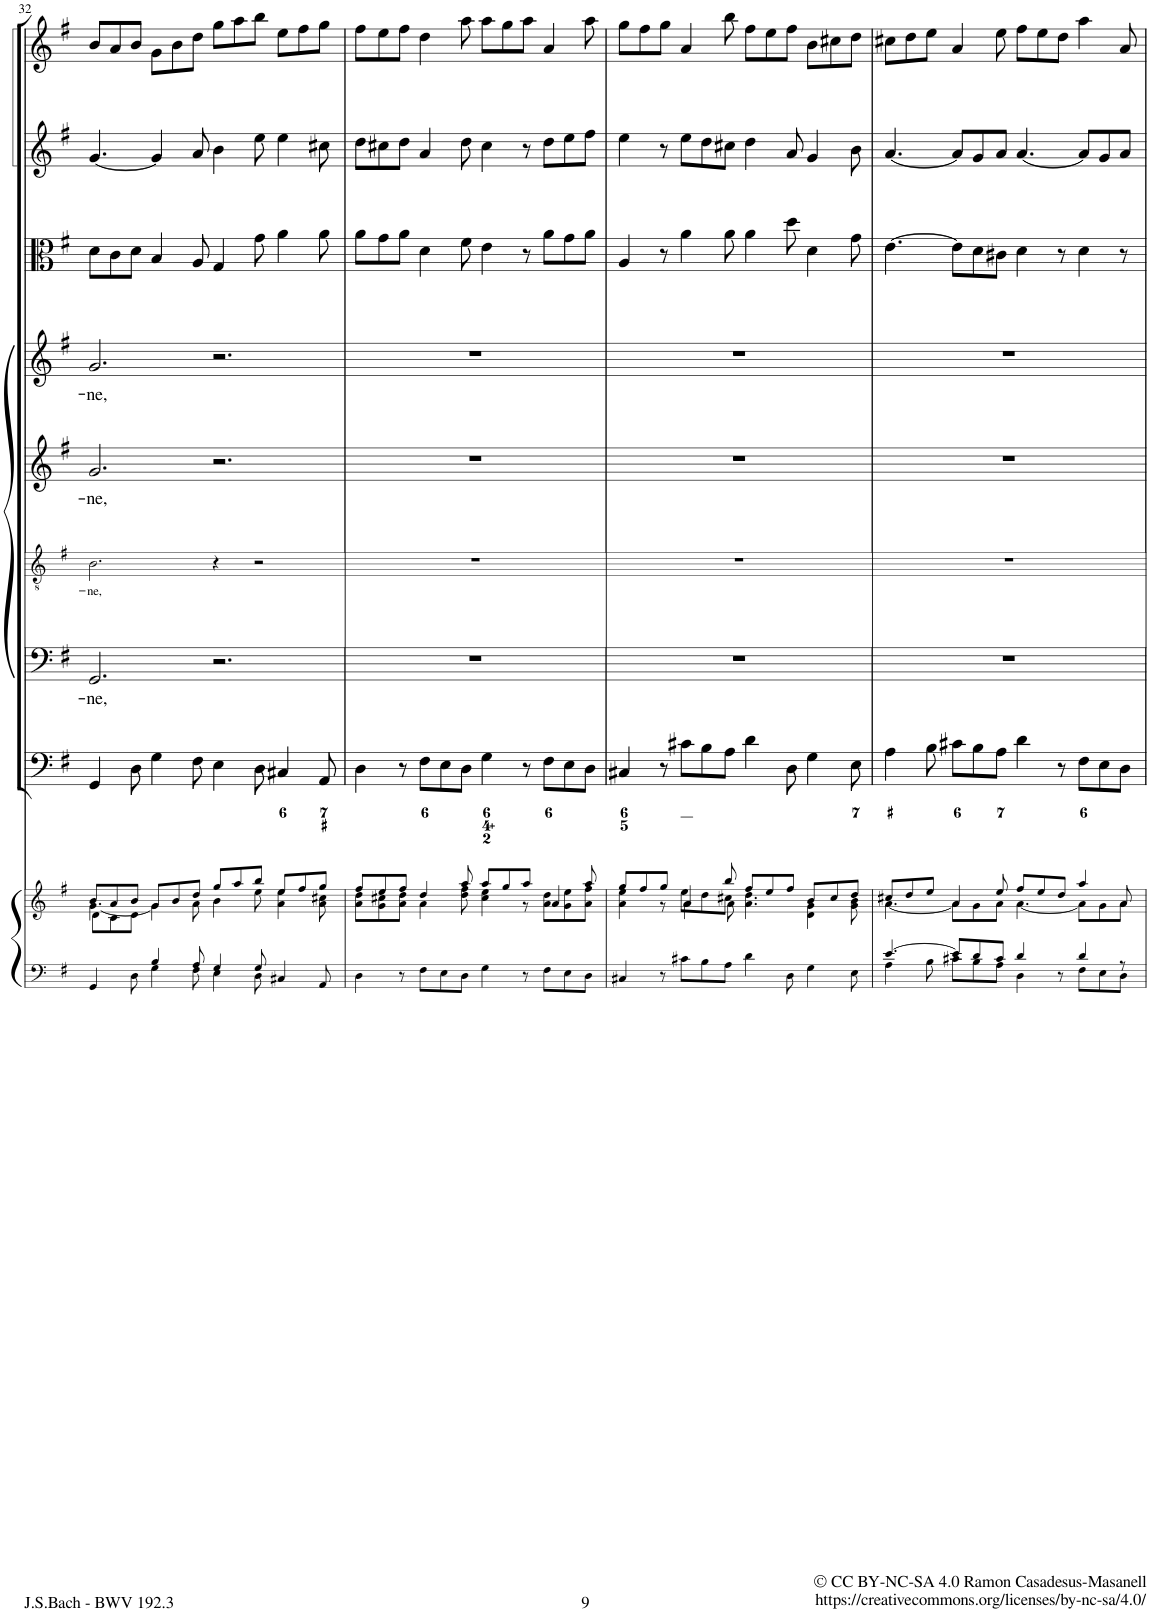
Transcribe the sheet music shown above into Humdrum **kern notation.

**kern	**kern	**kern	**kern	**text	**kern	**text	**kern	**text	**kern	**text	**kern	**kern	**kern
*part9	*part9	*part8	*part7	*part7	*part6	*part6	*part5	*part5	*part4	*part4	*part3	*part2	*part1
*staff10	*staff9	*staff8	*staff7	*staff7	*staff6	*staff6	*staff5	*staff5	*staff4	*staff4	*staff3	*staff2	*staff1
*I"Piano reduction	*	*I"Continuo	*I"Basso	*	*I"Tenor	*	*I"Alto	*	*I"Soprano	*	*I"Viola	*I"Flauto traverso II. Oboe II. Violino II.	*I"Flauto traverso I. Oboe I. Violino I.
*I'Pno	*	*	*	*	*	*	*	*	*	*	*I'Vla	*I'Vln	*I'Vln
!!LO:PB:g=z
*clefF4	*clefG2	*clefF4	*clefF4	*	*clefGv2	*	*clefG2	*	*clefG2	*	*clefC3	*clefG2	*clefG2
*k[f#]	*k[f#]	*k[f#]	*k[f#]	*	*k[f#]	*	*k[f#]	*	*k[f#]	*	*k[f#]	*k[f#]	*k[f#]
*M12/8	*M12/8	*M12/8	*M12/8	*	*M12/8	*	*M12/8	*	*M12/8	*	*M12/8	*M12/8	*M12/8
=32	=32	=32	=32	=32	=32	=32	=32	=32	=32	=32	=32	=32	=32
*^	*^	*	*	*	*	*	*	*	*	*	*	*	*
*	*	*	*^	*	*	*	*	*	*	*	*	*	*	*	*
!	!	!	!	!	!	!	!LO:LY:b	!	!LO:LY:b	!	!LO:LY:b	!	!LO:LY:b	!	!	!
4.ryy	4GG/	8b/L	[4.g\	8d\L	4GG/	2.GG/	-ne,	2.B\	-ne,	2.g/	-ne,	2.g/	-ne,	8d\L	[4.g/	8b/L
.	.	8a/	.	8c\	.	.	.	.	.	.	.	.	.	8c\	.	8a/
.	8D\	8b/J	.	8d\J	8D\	.	.	.	.	.	.	.	.	8d\J	.	8b/J
4B/	4G\	8g/L	4g\]	1ryy	4G\	.	.	.	.	.	.	.	.	4B/	4g/]	8g\L
.	.	8b/	.	.	.	.	.	.	.	.	.	.	.	.	.	8b\
8A/	8F#\	8dd/J	8a\	.	8F#\	.	.	.	.	.	.	.	.	8A/	8a/	8dd\J
4G/	4E\	8gg/L	4b\	.	4E\	2.r	.	4r	.	2.r	.	2.r	.	4G/	4b\	8gg\L
.	.	8aa/	.	.	.	.	.	.	.	.	.	.	.	.	.	8aa\
8G/	8D\	8bb/J	8ee\	.	8D\	.	.	2r	.	.	.	.	.	8g\	8ee\	8bb\J
4C#X/	4.ryy	8ee/L	4a\ 4ee\	.	4C#X/	.	.	.	.	.	.	.	.	4a\	4ee\	8ee\L
.	.	8ff#/	.	.	.	.	.	.	.	.	.	.	.	.	.	8ff#\
8AA/	.	8gg/J	8a\ 8cc#X\	8ryy	8AA/	.	.	.	.	.	.	.	.	8a\	8cc#X\	8gg\J
*v	*v	*	*	*	*	*	*	*	*	*	*	*	*	*	*	*
*	*	*v	*v	*	*	*	*	*	*	*	*	*	*	*	*
=33	=33	=33	=33	=33	=33	=33	=33	=33	=33	=33	=33	=33	=33	=33
4D\	8ff#/L	8a\ 8dd\L	4D\	1.r	.	1.r	.	1.r	.	1.r	.	8a\L	8dd\L	8ff#\L
.	8ee/	8g\ 8cc#X\	.	.	.	.	.	.	.	.	.	8g\	8cc#X\	8ee\
8r	8ff#/J	8a\ 8dd\J	8r	.	.	.	.	.	.	.	.	8a\J	8dd\J	8ff#\J
8F#\L	4dd/	4a\	8F#\L	.	.	.	.	.	.	.	.	4d\	4a/	4dd\
8E\	.	.	8E\	.	.	.	.	.	.	.	.	.	.	.
8D\J	8aa/	8dd\ 8ff#\	8D\J	.	.	.	.	.	.	.	.	8f#\	8dd\	8aa\
4G\	8aa/L	4cc#\ 4ee\	4G\	.	.	.	.	.	.	.	.	4e\	4cc#\	8aa\L
.	8gg/	.	.	.	.	.	.	.	.	.	.	.	.	8gg\
8r	8aa/J	8r	8r	.	.	.	.	.	.	.	.	8r	8r	8aa\J
8F#\L	4a/	8a\ 8dd\L	8F#\L	.	.	.	.	.	.	.	.	8a\L	8dd\L	4a/
8E\	.	8g\ 8ee\	8E\	.	.	.	.	.	.	.	.	8g\	8ee\	.
8D\J	8aa/	8a\ 8ff#\J	8D\J	.	.	.	.	.	.	.	.	8a\J	8ff#\J	8aa\
=34	=34	=34	=34	=34	=34	=34	=34	=34	=34	=34	=34	=34	=34	=34
*	*	*^	*	*	*	*	*	*	*	*	*	*	*	*
4C#X/	8gg/L	4a\ 4ee\	4.ryy	4C#X/	1.r	.	1.r	.	1.r	.	1.r	.	4A/	4ee\	8gg\L
.	8ff#/	.	.	.	.	.	.	.	.	.	.	.	.	.	8ff#\
8r	8gg/J	8r	.	8r	.	.	.	.	.	.	.	.	8r	8r	8gg\J
8c#X\L	4a/	8ee\L	4a\	8c#X\L	.	.	.	.	.	.	.	.	4a\	8ee\L	4a/
8B\	.	8dd\	.	8B\	.	.	.	.	.	.	.	.	.	8dd\	.
8A\J	8bb/	8cc#X\J	8a\	8A\J	.	.	.	.	.	.	.	.	8a\	8cc#X\J	8bb\
4d\	8ff#/L	4.a\ 4.dd\	4ryy	4d\	.	.	.	.	.	.	.	.	4a\	4dd\	8ff#\L
.	8ee/	.	.	.	.	.	.	.	.	.	.	.	.	.	8ee\
8D\	8ff#/J	.	2ryy	8D\	.	.	.	.	.	.	.	.	8dd\	8a/	8ff#\J
4G\	8b/L	4d\ 4g\	.	4G\	.	.	.	.	.	.	.	.	4d\	4g/	8b\L
.	8cc#/	.	.	.	.	.	.	.	.	.	.	.	.	.	8cc#X\
8E\	8dd/J	8g\ 8b\	.	8E\	.	.	.	.	.	.	.	.	8g\	8b\	8dd\J
*	*	*v	*v	*	*	*	*	*	*	*	*	*	*	*	*
=35	=35	=35	=35	=35	=35	=35	=35	=35	=35	=35	=35	=35	=35	=35
*^	*	*	*	*	*	*	*	*	*	*	*	*	*	*
[4.e/	4A\	8cc#X/L	[4.a\	4A\	1.r	.	1.r	.	1.r	.	1.r	.	[4.e\	[4.a/	8cc#X\L
.	.	8dd/	.	.	.	.	.	.	.	.	.	.	.	.	8dd\
.	8B\	8ee/J	.	8B\	.	.	.	.	.	.	.	.	.	.	8ee\J
8e/L]	8c#X\L	4a/	8a\L]	8c#X\L	.	.	.	.	.	.	.	.	8e\L]	8a/L]	4a/
8d/	8B\	.	8g\	8B\	.	.	.	.	.	.	.	.	8d\	8g/	.
8c#/J	8A\J	8ee/	8a\J	8A\J	.	.	.	.	.	.	.	.	8c#X\J	8a/J	8ee\
4d/	4D\	8ff#/L	[4.a\	4d\	.	.	.	.	.	.	.	.	4d\	[4.a/	8ff#\L
.	.	8ee/	.	.	.	.	.	.	.	.	.	.	.	.	8ee\
8r	8ryy	8dd/J	.	8r	.	.	.	.	.	.	.	.	8r	.	8dd\J
4d/	8F#\L	4aa/	8a\L]	8F#\L	.	.	.	.	.	.	.	.	4d\	8a/L]	4aa\
.	8E\	.	8g\	8E\	.	.	.	.	.	.	.	.	.	8g/	.
8r	8D\J	8a/	8a\J	8D\J	.	.	.	.	.	.	.	.	8r	8a/J	8a/
*v	*v	*	*	*	*	*	*	*	*	*	*	*	*	*	*
*	*v	*v	*	*	*	*	*	*	*	*	*	*	*	*
=	=	=	=	=	=	=	=	=	=	=	=	=	=
*-	*-	*-	*-	*-	*-	*-	*-	*-	*-	*-	*-	*-	*-
